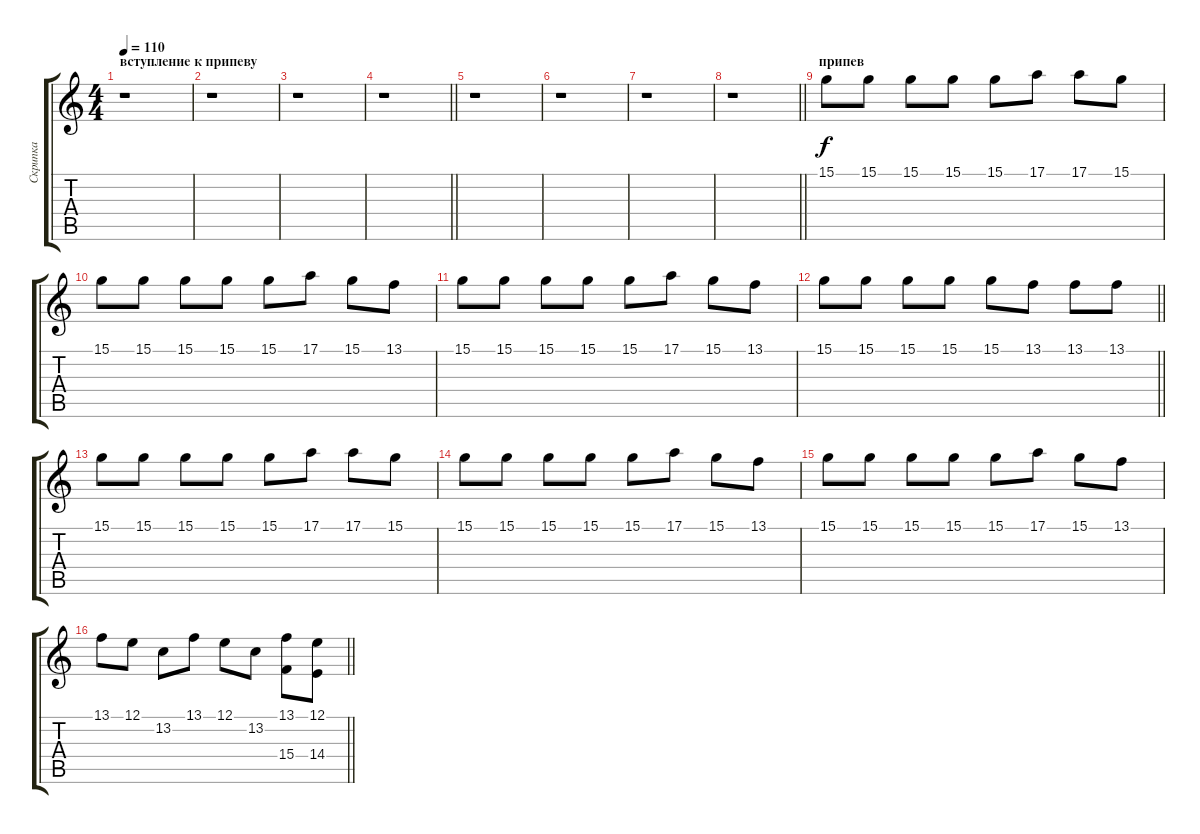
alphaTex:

\track ("Скрипка" "Скрипка") {instrument tremolostrings}
\staff {score tabs}
\tuning (E4 B3 G3 D3 A2 E2) {hide}
\ts (4 4)
\section ("" "вступление к припеву")
\tempo 110
\clef g2
\ks c
r.1{dy f} |
r.1 |
r.1 |
\barLineRight lightlight
r.1 |
r.1 |
r.1 |
r.1 |
\barLineRight lightlight
r.1 |
\section ("" "припев")
15.1.8 15.1.8 15.1.8 15.1.8 15.1.8 17.1.8 17.1.8 15.1.8 |
15.1.8 15.1.8 15.1.8 15.1.8 15.1.8 17.1.8 15.1.8 13.1.8 |
15.1.8 15.1.8 15.1.8 15.1.8 15.1.8 17.1.8 15.1.8 13.1.8 |
\barLineRight lightlight
15.1.8 15.1.8 15.1.8 15.1.8 15.1.8 13.1.8 13.1.8 13.1.8 |
15.1.8 15.1.8 15.1.8 15.1.8 15.1.8 17.1.8 17.1.8 15.1.8 |
15.1.8 15.1.8 15.1.8 15.1.8 15.1.8 17.1.8 15.1.8 13.1.8 |
15.1.8 15.1.8 15.1.8 15.1.8 15.1.8 17.1.8 15.1.8 13.1.8 |
\barLineRight lightlight
13.1.8 12.1.8 13.2.8 13.1.8 12.1.8 13.2.8 (13.1 15.4).8 (12.1 14.4).8
